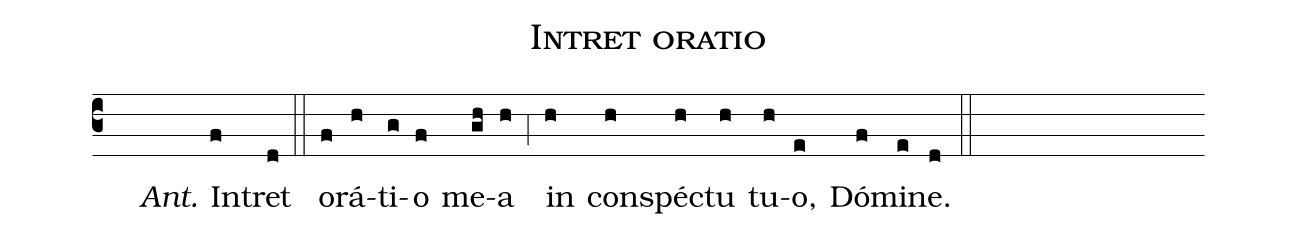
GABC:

name:Intret oratio;
office-part:Antiphona;
mode:5;
%%
(c3) () <i>Ant.</i>() In(f)tret(d) (::) o(f)rá(h)ti(g)o(f) me(gh)a(h) (;4) in(h) con(h)spé(h)ctu(h) tu(h)o,(e) Dó(f)mi(e)ne.(d) (::)
